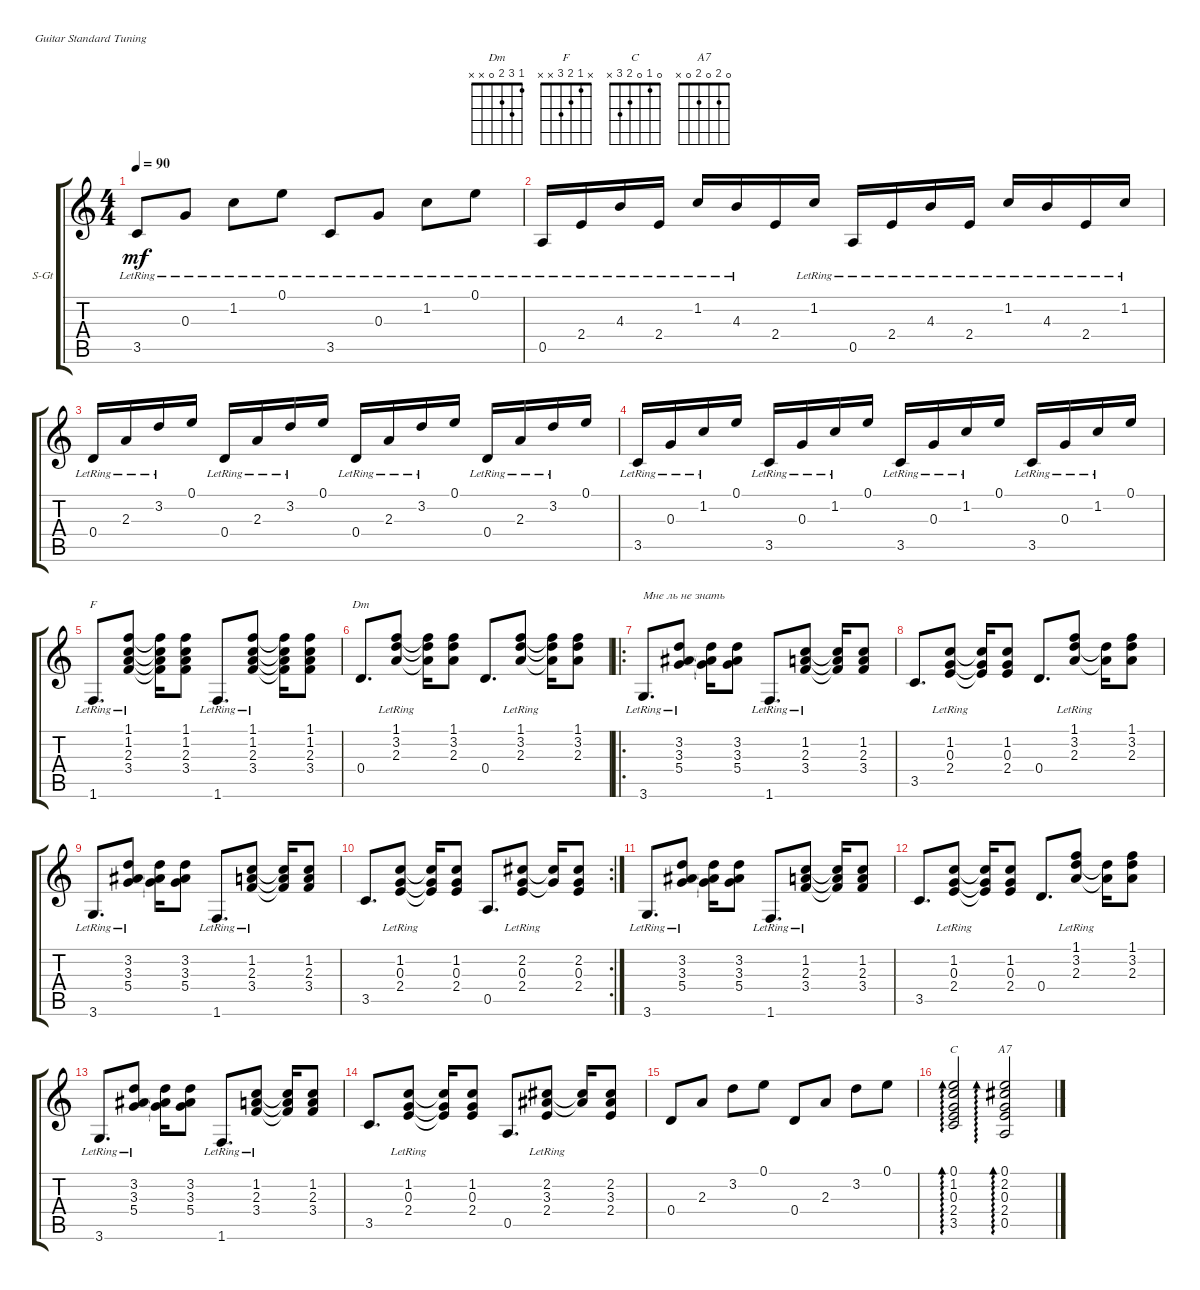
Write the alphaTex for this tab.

\defaultSystemsLayout 4
\bracketExtendMode groupsimilarinstruments
\firstSystemTrackNameOrientation horizontal
\otherSystemsTrackNameOrientation horizontal
\track ("Steel Guitar" "S-Gt") {instrument acousticguitarsteel}
\staff {score tabs}
\tuning (E4 B3 G3 D3 A2 E2)
\chord ("Dm" 1 3 2 0 x x)
\chord ("F" x 1 2 3 x x)
\chord ("C" 0 1 0 2 3 x)
\chord ("A7" 0 2 0 2 0 x)
\ts (4 4)
\tempo 90
\clef g2
\scale
0.506431
\ks c
3.5{lr}.8{dy mf} 0.3{lr}.8 1.2{lr}.8 0.1{lr}.8 3.5{lr}.8 0.3{lr}.8 1.2{lr}.8 0.1{lr}.8 |
\scale
0.493608 0.5{lr}.16 2.4{lr}.16 4.3{lr}.16 2.4{lr}.16 1.2{lr}.16 4.3{lr}.16 2.4.16 1.2{lr}.16 0.5{lr}.16 2.4{lr}.16 4.3{lr}.16 2.4{lr}.16 1.2{lr}.16 4.3{lr}.16 2.4{lr}.16 1.2{lr}.16 |
\scale
0.509434 0.4{lr}.16 2.3{lr}.16 3.2{lr}.16 0.1.16 0.4{lr}.16 2.3{lr}.16 3.2{lr}.16 0.1.16 0.4{lr}.16 2.3{lr}.16 3.2{lr}.16 0.1.16 0.4{lr}.16 2.3{lr}.16 3.2{lr}.16 0.1.16 |
\scale
0.490553 3.5{lr}.16 0.3{lr}.16 1.2{lr}.16 0.1.16 3.5{lr}.16 0.3{lr}.16 1.2{lr}.16 0.1.16 3.5{lr}.16 0.3{lr}.16 1.2{lr}.16 0.1.16 3.5{lr}.16 0.3{lr}.16 1.2{lr}.16 0.1.16 |
\scale
0.524136 1.6{lr}.8{d ch "F"} (1.1{lr} 1.2{lr} 2.3{lr} 3.4{lr}).8 (1.1{t} 1.2{t} 2.3{t} 3.4{t}).16 (1.1 1.2 2.3 3.4).8 1.6{lr}.8{d} (1.1{lr} 1.2{lr} 2.3{lr} 3.4{lr}).8 (1.1{t} 1.2{t} 2.3{t} 3.4{t}).16 (1.1 1.2 2.3 3.4).8 |
\scale
0.475783 0.4.8{d ch "Dm"} (1.1{lr} 3.2{lr} 2.3{lr}).8 (1.1{t} 3.2{t} 2.3{t}).16 (1.1 3.2 2.3).8 0.4.8{d} (1.1{lr} 3.2{lr} 2.3{lr}).8 (1.1{t} 3.2{t} 2.3{t}).16 (1.1 3.2 2.3).8 |
\ro
\scale
0.524476 3.6{lr}.8{d txt "Мне ль не знать"} (3.2{lr} 3.3{lr} 5.4{lr}).8 (3.2{t} 3.3{t} 5.4{t}).16 (3.2 3.3 5.4).8 1.6{lr}.8{d} (1.2{lr} 2.3{lr} 3.4{lr}).8 (1.2{t} 2.3{t} 3.4{t}).16 (1.2 2.3 3.4).8 |
\scale
0.475245 3.5.8{d} (1.2{lr} 0.3{lr} 2.4{lr}).8 (1.2{t} 0.3{t} 2.4{t}).16 (1.2 0.3 2.4).8 0.4.8{d} (3.2{lr} 2.3{lr} 1.1).8 (3.2{t} 2.3{t}).16 (3.2 2.3 1.1).8 |
\scale
0.526052 3.6{lr}.8{d} (3.2{lr} 3.3{lr} 5.4{lr}).8 (3.2{t} 3.3{t} 5.4{t}).16 (3.2 3.3 5.4).8 1.6{lr}.8{d} (1.2{lr} 2.3{lr} 3.4{lr}).8 (1.2{t} 2.3{t} 3.4{t}).16 (1.2 2.3 3.4).8 |
\rc 2
\scale
0.485258 3.5.8{d} (1.2{lr} 0.3{lr} 2.4{lr}).8 (1.2{t} 0.3{t} 2.4{t}).16 (1.2 0.3 2.4).8 0.5.8{d} (2.2{lr} 0.3{lr} 2.4).8 (2.2{t} 0.3{t}).16 (2.2 0.3 2.4).8 |
3.6{lr}.8{d} (3.2{lr} 3.3{lr} 5.4{lr}).8 (3.2{t} 3.3{t} 5.4{t}).16 (3.2 3.3 5.4).8 1.6{lr}.8{d} (1.2{lr} 2.3{lr} 3.4{lr}).8 (1.2{t} 2.3{t} 3.4{t}).16 (1.2 2.3 3.4).8 |
3.5.8{d} (1.2{lr} 0.3{lr} 2.4{lr}).8 (1.2{t} 0.3{t} 2.4{t}).16 (1.2 0.3 2.4).8 0.4.8{d} (3.2{lr} 2.3{lr} 1.1).8 (3.2{t} 2.3{t}).16 (3.2 2.3 1.1).8 |
3.6{lr}.8{d} (3.2{lr} 3.3{lr} 5.4{lr}).8 (3.2{t} 3.3{t} 5.4{t}).16 (3.2 3.3 5.4).8 1.6{lr}.8{d} (1.2{lr} 2.3{lr} 3.4{lr}).8 (1.2{t} 2.3{t} 3.4{t}).16 (1.2 2.3 3.4).8 |
3.5.8{d} (1.2{lr} 0.3{lr} 2.4{lr}).8 (1.2{t} 0.3{t} 2.4{t}).16 (1.2 0.3 2.4).8 0.5.8{d} (2.2{lr} 3.3{lr} 2.4).8 (2.2{t} 3.3{t}).16 (2.2 3.3 2.4).8 |
0.4.8 2.3.8 3.2.8 0.1.8 0.4.8 2.3.8 3.2.8 0.1.8 |
(3.5 2.4 0.3 1.2 0.1).2{ad 30 ch "C"} (0.5 2.4 0.3 2.2 0.1).2{ad 30 ch "A7"}
